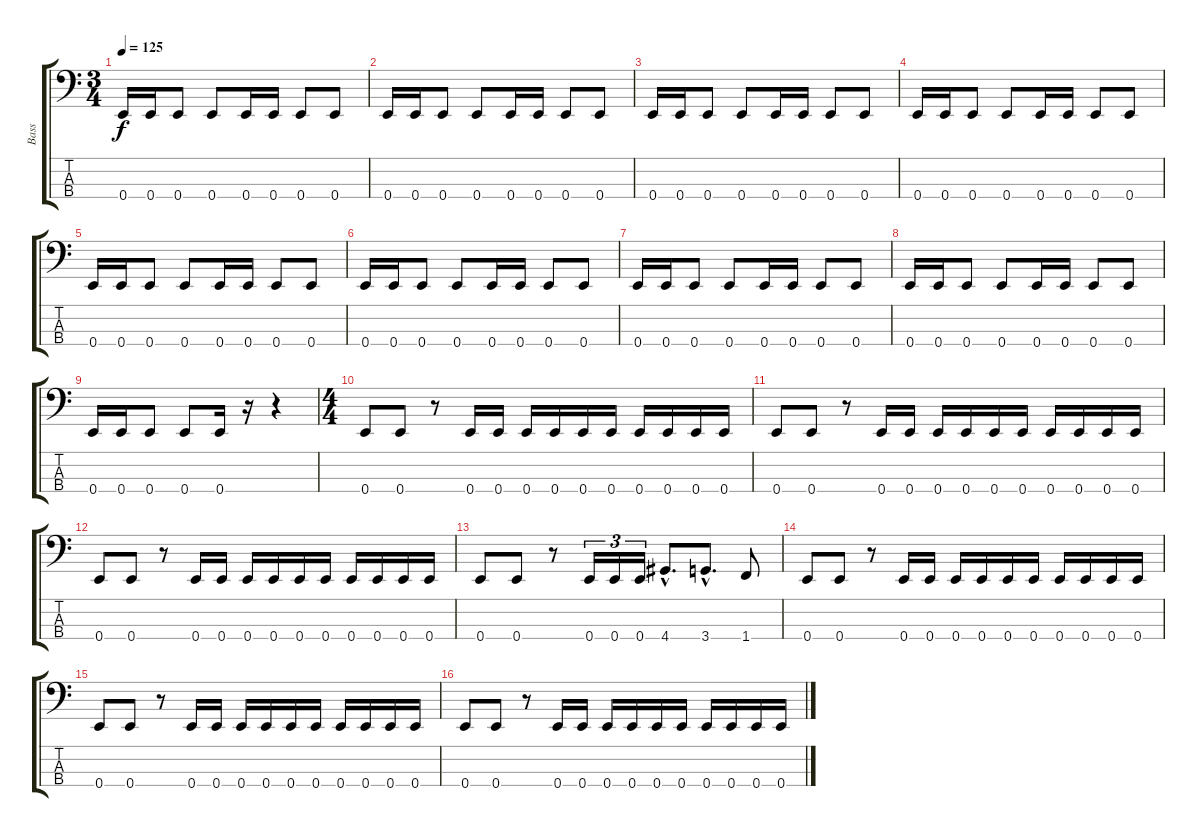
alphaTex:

\track ("Bass" "Bass") {instrument electricbassfinger}
\staff {score tabs}
\tuning (G2 D2 A1 E1) {hide}
\ts (3 4)
\tempo 125
\clef f4
\ks c
0.4.16{dy f} 0.4.16 0.4.8 0.4.8 0.4.16 0.4.16 0.4.8 0.4.8 |
0.4.16 0.4.16 0.4.8 0.4.8 0.4.16 0.4.16 0.4.8 0.4.8 |
0.4.16 0.4.16 0.4.8 0.4.8 0.4.16 0.4.16 0.4.8 0.4.8 |
0.4.16 0.4.16 0.4.8 0.4.8 0.4.16 0.4.16 0.4.8 0.4.8 |
0.4.16 0.4.16 0.4.8 0.4.8 0.4.16 0.4.16 0.4.8 0.4.8 |
0.4.16 0.4.16 0.4.8 0.4.8 0.4.16 0.4.16 0.4.8 0.4.8 |
0.4.16 0.4.16 0.4.8 0.4.8 0.4.16 0.4.16 0.4.8 0.4.8 |
0.4.16 0.4.16 0.4.8 0.4.8 0.4.16 0.4.16 0.4.8 0.4.8 |
0.4.16 0.4.16 0.4.8 0.4.8 0.4.16 r.16 r.4 |
\ts (4 4)
0.4.8 0.4.8 r.8 0.4.16 0.4.16 0.4.16 0.4.16 0.4.16 0.4.16 0.4.16 0.4.16 0.4.16 0.4.16 |
0.4.8 0.4.8 r.8 0.4.16 0.4.16 0.4.16 0.4.16 0.4.16 0.4.16 0.4.16 0.4.16 0.4.16 0.4.16 |
0.4.8 0.4.8 r.8 0.4.16 0.4.16 0.4.16 0.4.16 0.4.16 0.4.16 0.4.16 0.4.16 0.4.16 0.4.16 |
0.4.8 0.4.8 r.8 0.4.16{tu (3 2)} 0.4.16{tu (3 2)} 0.4.16{tu (3 2)} 4.4{hac}.8{d} 3.4{hac}.8{d} 1.4.8 |
0.4.8 0.4.8 r.8 0.4.16 0.4.16 0.4.16 0.4.16 0.4.16 0.4.16 0.4.16 0.4.16 0.4.16 0.4.16 |
0.4.8 0.4.8 r.8 0.4.16 0.4.16 0.4.16 0.4.16 0.4.16 0.4.16 0.4.16 0.4.16 0.4.16 0.4.16 |
0.4.8 0.4.8 r.8 0.4.16 0.4.16 0.4.16 0.4.16 0.4.16 0.4.16 0.4.16 0.4.16 0.4.16 0.4.16
